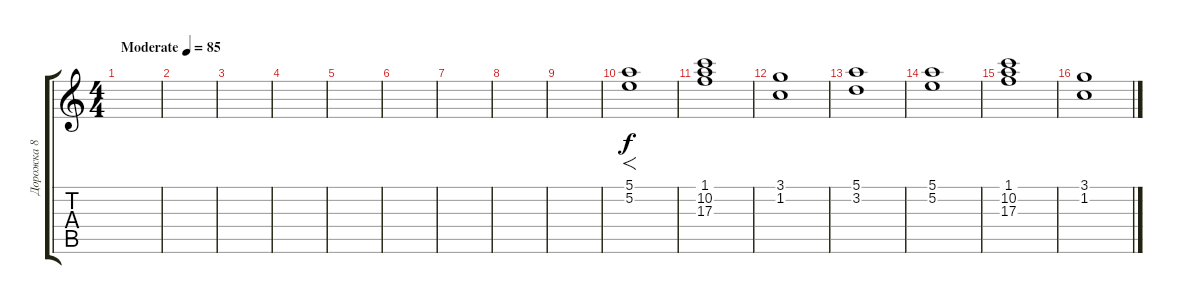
\track ("Дорожка 8" "Дорожка 8") {instrument overdrivenguitar}
\staff {score tabs}
\tuning (E4 B3 G3 D3 A2 E2) {hide}
\ts (4 4)
\tempo (85 "Moderate")
\clef g2
\ks c
|
|
|
|
|
|
|
|
|
(5.1 5.2).1{f} |
(1.1 10.2 17.3).1 |
(3.1 1.2).1 |
(5.1 3.2).1 |
(5.1 5.2).1 |
(1.1 10.2 17.3).1 |
(3.1 1.2).1
